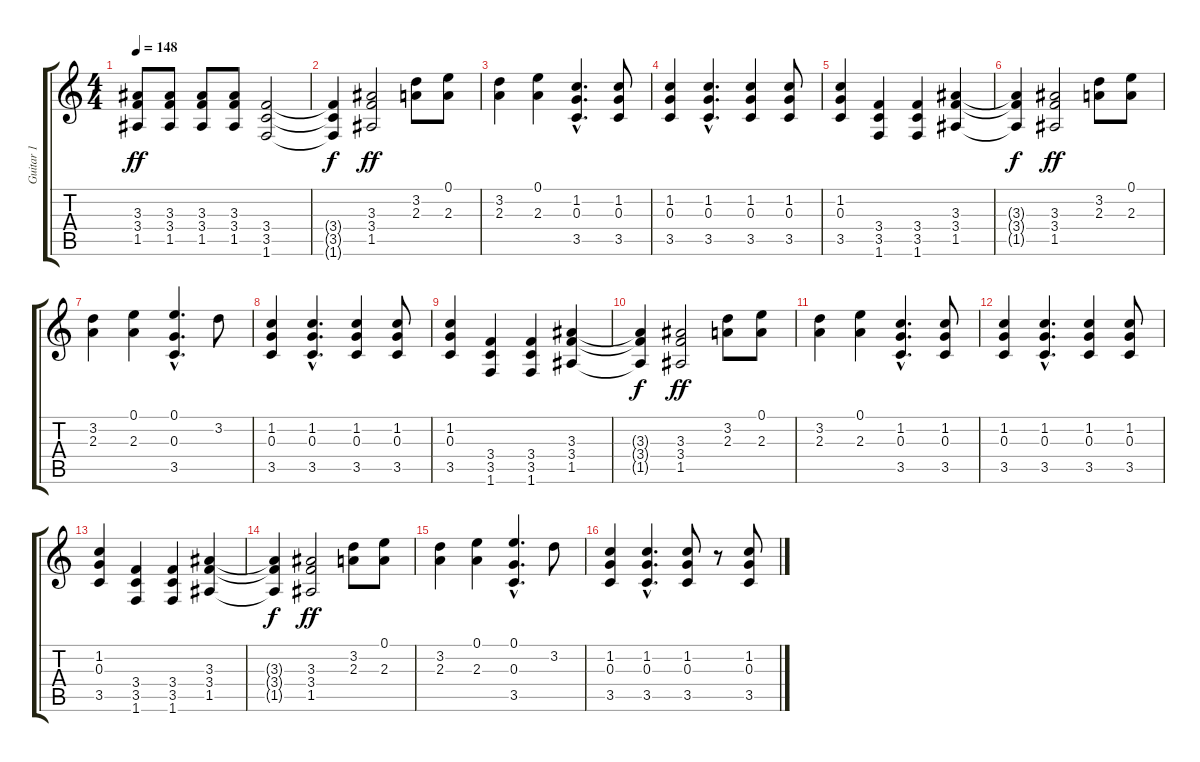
\track ("Guitar 1" "Guitar 1") {instrument distortionguitar}
\staff {score tabs}
\tuning (E4 B3 G3 D3 A2 E2) {hide}
\ts (4 4)
\tempo 148
\clef g2
\ks c
(3.3 3.4 1.5).8{dy ff} (3.3 3.4 1.5).8 (3.3 3.4 1.5).8 (3.3 3.4 1.5).8 (3.4 3.5 1.6).2 |
(3.4{t} 3.5{t} 1.6{t}).4{dy f} (3.3 3.4 1.5).2{dy ff} (3.2 2.3).8 (0.1 2.3).8 |
(3.2 2.3).4 (0.1 2.3).4 (1.2{hac} 0.3{hac} 3.5{hac}).4{d} (1.2 0.3 3.5).8 |
(1.2 0.3 3.5).4 (1.2{hac} 0.3{hac} 3.5{hac}).4{d} (1.2 0.3 3.5).4 (1.2 0.3 3.5).8 |
(1.2 0.3 3.5).4 (3.4 3.5 1.6).4 (3.4 3.5 1.6).4 (3.3 3.4 1.5).4 |
(3.3{t} 3.4{t} 1.5{t}).4{dy f} (3.3 3.4 1.5).2{dy ff} (3.2 2.3).8 (0.1 2.3).8 |
(3.2 2.3).4 (0.1 2.3).4 (0.1{hac} 0.3 3.5).4{d} 3.2.8 |
(1.2 0.3 3.5).4 (1.2{hac} 0.3{hac} 3.5{hac}).4{d} (1.2 0.3 3.5).4 (1.2 0.3 3.5).8 |
(1.2 0.3 3.5).4 (3.4 3.5 1.6).4 (3.4 3.5 1.6).4 (3.3 3.4 1.5).4 |
(3.3{t} 3.4{t} 1.5{t}).4{dy f} (3.3 3.4 1.5).2{dy ff} (3.2 2.3).8 (0.1 2.3).8 |
(3.2 2.3).4 (0.1 2.3).4 (1.2{hac} 0.3{hac} 3.5{hac}).4{d} (1.2 0.3 3.5).8 |
(1.2 0.3 3.5).4 (1.2{hac} 0.3{hac} 3.5{hac}).4{d} (1.2 0.3 3.5).4 (1.2 0.3 3.5).8 |
(1.2 0.3 3.5).4 (3.4 3.5 1.6).4 (3.4 3.5 1.6).4 (3.3 3.4 1.5).4 |
(3.3{t} 3.4{t} 1.5{t}).4{dy f} (3.3 3.4 1.5).2{dy ff} (3.2 2.3).8 (0.1 2.3).8 |
(3.2 2.3).4 (0.1 2.3).4 (0.1{hac} 0.3 3.5).4{d} 3.2.8 |
(1.2 0.3 3.5).4 (1.2{hac} 0.3{hac} 3.5{hac}).4{d} (1.2 0.3 3.5).8 r.8 (1.2 0.3 3.5).8
